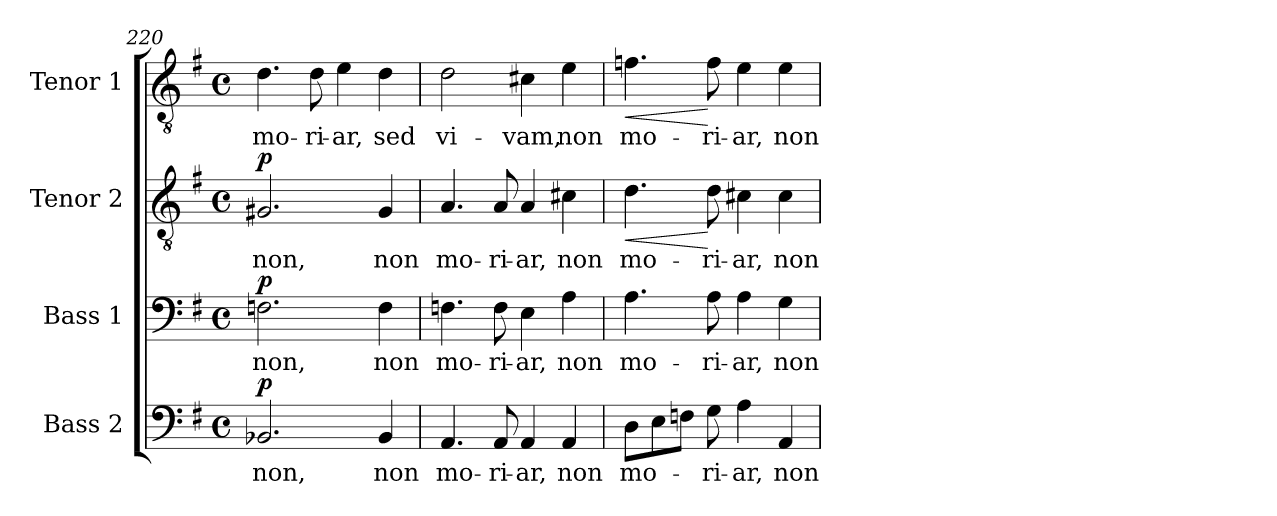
**kern	**text	**dynam	**kern	**text	**dynam	**kern	**text	**dynam	**kern	**text	**dynam
*part4	*part4	*part4	*part3	*part3	*part3	*part2	*part2	*part2	*part1	*part1	*part1
*staff4	*staff4	*staff4	*staff3	*staff3	*staff3	*staff2	*staff2	*staff2	*staff1	*staff1	*staff1
*I"Bass 2	*	*	*I"Bass 1	*	*	*I"Tenor 2	*	*	*I"Tenor 1	*	*
*I'B. 2	*	*	*I'B. 1	*	*	*I'T. 2	*	*	*I'T. 1	*	*
!!LO:LB:g=z
*clefF4	*	*	*clefF4	*	*	*clefGv2	*	*	*clefGv2	*	*
*k[f#]	*	*	*k[f#]	*	*	*k[f#]	*	*	*k[f#]	*	*
*G:	*	*	*G:	*	*	*G:	*	*	*G:	*	*
*M4/4	*	*	*M4/4	*	*	*M4/4	*	*	*M4/4	*	*
*met(c)	*	*	*met(c)	*	*	*met(c)	*	*	*met(c)	*	*
=220	=220	=220	=220	=220	=220	=220	=220	=220	=220	=220	=220
!	!LO:LY:b	!LO:DY:a	!	!LO:LY:b	!LO:DY:a	!	!LO:LY:b	!LO:DY:a	!	!LO:LY:b	!
2.BB-X/	non,	p	2.Fn\	non,	p	2.G#X/	non,	p	4.d\	mo-	.
!	!	!	!	!	!	!	!	!	!	!LO:LY:b	!
.	.	.	.	.	.	.	.	.	8d\	-ri-	.
!	!	!	!	!	!	!	!	!	!	!LO:LY:b	!
.	.	.	.	.	.	.	.	.	4e\	-ar,	.
!	!LO:LY:b	!	!	!LO:LY:b	!	!	!LO:LY:b	!	!	!LO:LY:b	!
4BB-/	non	.	4F\	non	.	4G#/	non	.	4d\	sed	.
=221	=221	=221	=221	=221	=221	=221	=221	=221	=221	=221	=221
!	!LO:LY:b	!	!	!LO:LY:b	!	!	!LO:LY:b	!	!	!LO:LY:b	!
4.AA/	mo-	.	4.Fn\	mo-	.	4.A/	mo-	.	2d\	vi-	.
!	!LO:LY:b	!	!	!LO:LY:b	!	!	!LO:LY:b	!	!	!	!
8AA/	-ri-	.	8F\	-ri-	.	8A/	-ri-	.	.	.	.
!	!LO:LY:b	!	!	!LO:LY:b	!	!	!LO:LY:b	!	!	!LO:LY:b	!
4AA/	-ar,	.	4E\	-ar,	.	4A/	-ar,	.	4c#X\	-vam,	.
!	!LO:LY:b	!	!	!LO:LY:b	!	!	!LO:LY:b	!	!	!LO:LY:b	!
4AA/	non	.	4A\	non	.	4c#X\	non	.	4e\	non	.
=222	=222	=222	=222	=222	=222	=222	=222	=222	=222	=222	=222
!	!LO:LY:b	!	!	!LO:LY:b	!	!	!LO:LY:b	!LO:HP:b	!	!LO:LY:b	!LO:HP:b
8D\L	mo-	.	4.A\	mo-	.	4.d\	mo-	<	4.fn\	mo-	<
8E\	.	.	.	.	.	.	.	.	.	.	.
8Fn\J	.	.	.	.	.	.	.	.	.	.	.
!	!LO:LY:b	!	!	!LO:LY:b	!	!	!LO:LY:b	!	!	!LO:LY:b	!
8G\	-ri-	.	8A\	-ri-	.	8d\	-ri-	[	8f\	-ri-	[
!	!LO:LY:b	!	!	!LO:LY:b	!	!	!LO:LY:b	!	!	!LO:LY:b	!
4A\	-ar,	.	4A\	-ar,	.	4c#X\	-ar,	.	4e\	-ar,	.
!	!LO:LY:b	!	!	!LO:LY:b	!	!	!LO:LY:b	!	!	!LO:LY:b	!
4AA/	non	.	4G\	non	.	4c#\	non	.	4e\	non	.
=	=	=	=	=	=	=	=	=	=	=	=
*-	*-	*-	*-	*-	*-	*-	*-	*-	*-	*-	*-
